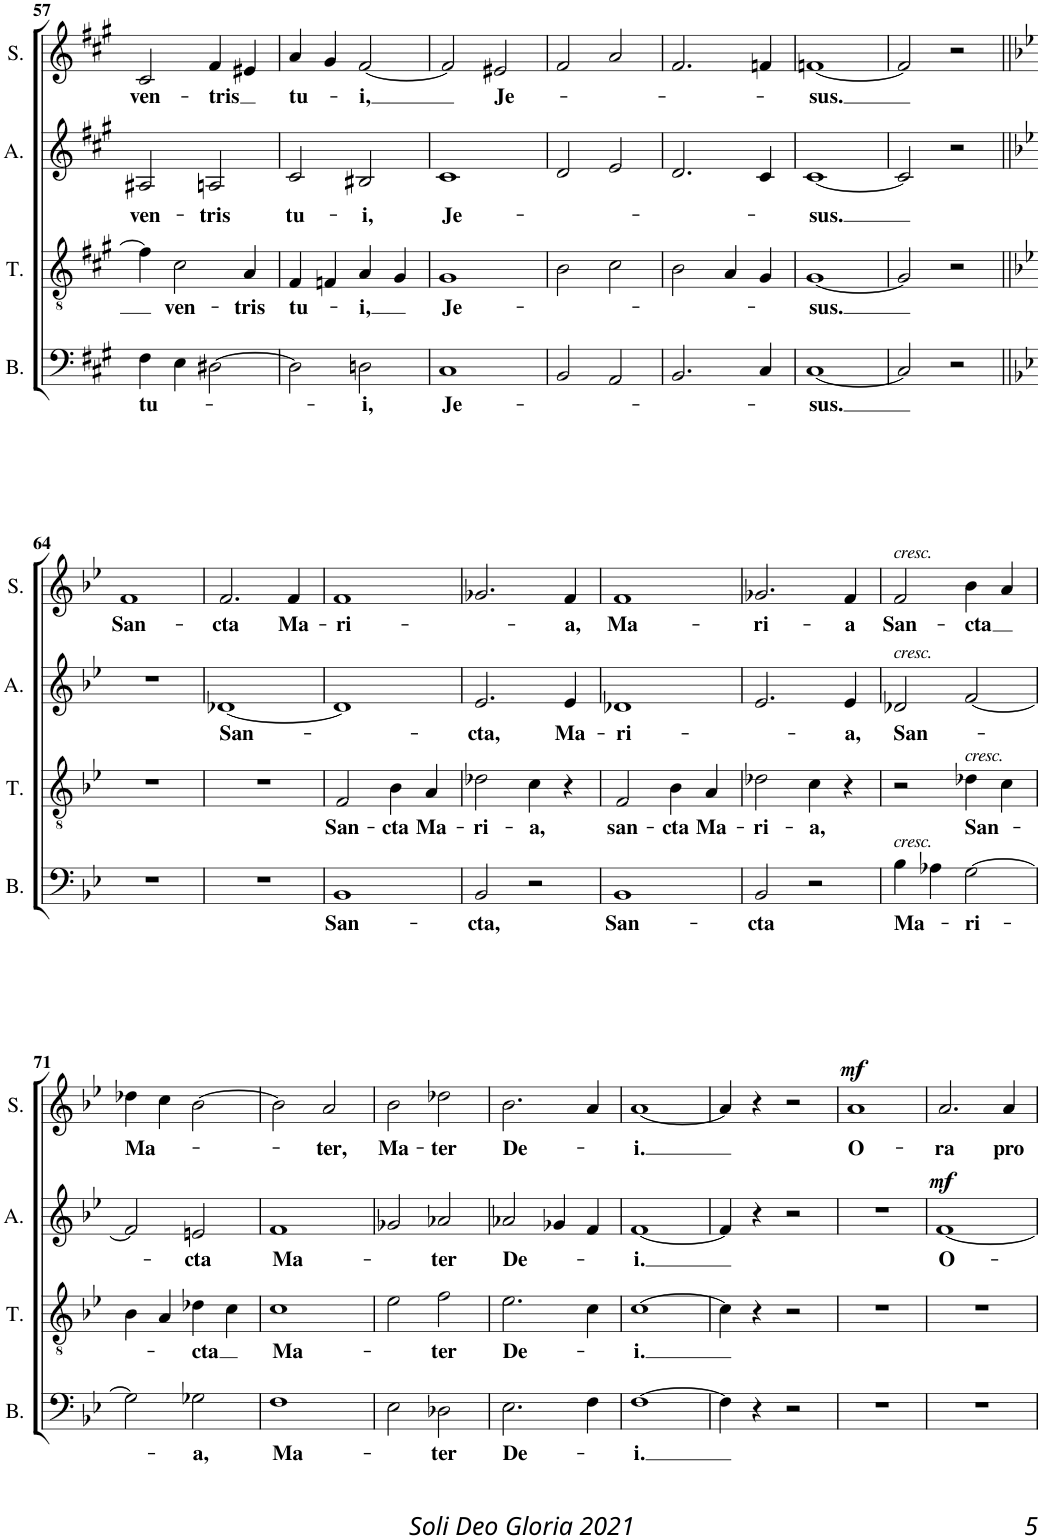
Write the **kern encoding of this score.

**kern	**text	**kern	**text	**kern	**text	**dynam	**kern	**text	**dynam
*part4	*part4	*part3	*part3	*part2	*part2	*part2	*part1	*part1	*part1
*staff4	*staff4	*staff3	*staff3	*staff2	*staff2	*staff2	*staff1	*staff1	*staff1
*I"Bass	*	*I"Tenor	*	*I"Alto	*	*	*I"Soprano	*	*
*I'B.	*	*I'T.	*	*I'A.	*	*	*I'S.	*	*
!!LO:PB:g=z
*clefF4	*	*clefGv2	*	*clefG2	*	*	*clefG2	*	*
*k[f#c#g#]	*	*k[f#c#g#]	*	*k[f#c#g#]	*	*	*k[f#c#g#]	*	*
*M2/2	*	*M2/2	*	*M2/2	*	*	*M2/2	*	*
*met(c|)	*	*met(c|)	*	*met(c|)	*	*	*met(c|)	*	*
=57	=57	=57	=57	=57	=57	=57	=57	=57	=57
!	!LO:LY:b	!	!	!	!LO:LY:b	!	!	!LO:LY:b	!
4F#\	tu-	4f#\]	.	2A#X/	ven-	.	2c#/	ven-	.
!	!	!	!LO:LY:b	!	!	!	!	!	!
4E\	.	2c#\	ven-	.	.	.	.	.	.
!	!	!	!	!	!LO:LY:b	!	!	!LO:LY:b	!
[2D#X\	.	.	.	2An/	-tris	.	4f#/	-tris	.
!	!	!	!LO:LY:b	!	!	!	!	!	!
.	.	4A/	-tris	.	.	.	4e#X/	.	.
=58	=58	=58	=58	=58	=58	=58	=58	=58	=58
!	!	!	!LO:LY:b	!	!LO:LY:b	!	!	!LO:LY:b	!
2D#\]	.	4F#/	tu-	2c#/	tu-	.	4a/	tu-	.
.	.	4Fn/	.	.	.	.	4g#/	.	.
!	!LO:LY:b	!	!LO:LY:b	!	!LO:LY:b	!	!	!LO:LY:b	!
2Dn\	-i,	4A/	-i,	2B#X/	-i,	.	[2f#/	-i,	.
.	.	4G#/	.	.	.	.	.	.	.
=59	=59	=59	=59	=59	=59	=59	=59	=59	=59
!	!LO:LY:b	!	!LO:LY:b	!	!LO:LY:b	!	!	!	!
1C#	Je-	1G#	Je-	1c#	Je-	.	2f#/]	.	.
!	!	!	!	!	!	!	!	!LO:LY:b	!
.	.	.	.	.	.	.	2e#X/	Je-	.
=60	=60	=60	=60	=60	=60	=60	=60	=60	=60
2BB/	.	2B\	.	2d/	.	.	2f#/	.	.
2AA/	.	2c#\	.	2e/	.	.	2a/	.	.
=61	=61	=61	=61	=61	=61	=61	=61	=61	=61
2.BB/	.	2B\	.	2.d/	.	.	2.f#/	.	.
.	.	4A/	.	.	.	.	.	.	.
4C#/	.	4G#/	.	4c#/	.	.	4fn/	.	.
=62	=62	=62	=62	=62	=62	=62	=62	=62	=62
!	!LO:LY:b	!	!LO:LY:b	!	!LO:LY:b	!	!	!LO:LY:b	!
[1C#	-sus.	[1G#	-sus.	[1c#	-sus.	.	[1fn	-sus.	.
=63	=63	=63	=63	=63	=63	=63	=63	=63	=63
2C#/]	.	2G#/]	.	2c#/]	.	.	2f/]	.	.
2r	.	2r	.	2r	.	.	2r	.	.
!!LO:LB:g=z
=64||	=64||	=64||	=64||	=64||	=64||	=64||	=64||	=64||	=64||
*k[b-e-]	*	*k[b-e-]	*	*k[b-e-]	*	*	*k[b-e-]	*	*
!	!	!	!	!	!	!	!	!LO:LY:b	!
1r	.	1r	.	1r	.	.	1f	San-	.
=65	=65	=65	=65	=65	=65	=65	=65	=65	=65
!	!	!	!	!	!LO:LY:b	!	!	!LO:LY:b	!
1r	.	1r	.	[1d-X	San-	.	2.f/	-cta	.
!	!	!	!	!	!	!	!	!LO:LY:b	!
.	.	.	.	.	.	.	4f/	Ma-	.
=66	=66	=66	=66	=66	=66	=66	=66	=66	=66
!	!LO:LY:b	!	!LO:LY:b	!	!	!	!	!LO:LY:b	!
1BB-	San-	2F/	San-	1d-]	.	.	1f	-ri-	.
!	!	!	!LO:LY:b	!	!	!	!	!	!
.	.	4B-\	-cta	.	.	.	.	.	.
!	!	!	!LO:LY:b	!	!	!	!	!	!
.	.	4A/	Ma-	.	.	.	.	.	.
=67	=67	=67	=67	=67	=67	=67	=67	=67	=67
!	!LO:LY:b	!	!LO:LY:b	!	!LO:LY:b	!	!	!	!
2BB-/	-cta,	2d-X\	-ri-	2.e-/	-cta,	.	2.g-X/	.	.
!	!	!	!LO:LY:b	!	!	!	!	!	!
2r	.	4c\	-a,	.	.	.	.	.	.
!	!	!	!	!	!LO:LY:b	!	!	!LO:LY:b	!
.	.	4r	.	4e-/	Ma-	.	4f/	-a,	.
=68	=68	=68	=68	=68	=68	=68	=68	=68	=68
!	!LO:LY:b	!	!LO:LY:b	!	!LO:LY:b	!	!	!LO:LY:b	!
1BB-	San-	2F/	san-	1d-X	-ri-	.	1f	Ma-	.
!	!	!	!LO:LY:b	!	!	!	!	!	!
.	.	4B-\	-cta	.	.	.	.	.	.
!	!	!	!LO:LY:b	!	!	!	!	!	!
.	.	4A/	Ma-	.	.	.	.	.	.
=69	=69	=69	=69	=69	=69	=69	=69	=69	=69
!	!LO:LY:b	!	!LO:LY:b	!	!	!	!	!LO:LY:b	!
2BB-/	-cta	2d-X\	-ri-	2.e-/	.	.	2.g-X/	-ri-	.
!	!	!	!LO:LY:b	!	!	!	!	!	!
2r	.	4c\	-a,	.	.	.	.	.	.
!	!	!	!	!	!LO:LY:b	!	!	!LO:LY:b	!
.	.	4r	.	4e-/	-a,	.	4f/	-a	.
=70	=70	=70	=70	=70	=70	=70	=70	=70	=70
!	!	!	!	!	!	!	!LO:TX:a:i:t=cresc.	!	!
!	!	!	!	!LO:TX:a:i:t=cresc.	!	!	!	!	!
!LO:TX:a:i:t=cresc.	!	!	!	!	!	!	!	!	!
!	!LO:LY:b	!	!	!	!LO:LY:b	!	!	!LO:LY:b	!
4B-\	Ma-	2r	.	2d-X/	San-	.	2f/	San-	.
4A-X\	.	.	.	.	.	.	.	.	.
!	!	!LO:TX:a:i:t=cresc.	!	!	!	!	!	!	!
!	!LO:LY:b	!	!LO:LY:b	!	!	!	!	!LO:LY:b	!
[2G\	-ri-	4d-X\	San-	[2f/	.	.	4b-\	-cta	.
.	.	4c\	.	.	.	.	4a/	.	.
!!LO:LB:g=z
=71	=71	=71	=71	=71	=71	=71	=71	=71	=71
!	!	!	!	!	!	!	!	!LO:LY:b	!
2G\]	.	4B-\	.	2f/]	.	.	4dd-X\	Ma-	.
.	.	4A/	.	.	.	.	4cc\	.	.
!	!LO:LY:b	!	!LO:LY:b	!	!LO:LY:b	!	!	!	!
2G-X\	-a,	4d-X\	-cta	2en/	-cta	.	[2b-\	.	.
.	.	4c\	.	.	.	.	.	.	.
=72	=72	=72	=72	=72	=72	=72	=72	=72	=72
!	!LO:LY:b	!	!LO:LY:b	!	!LO:LY:b	!	!	!	!
1F	Ma-	1c	Ma-	1f	Ma-	.	2b-\]	.	.
!	!	!	!	!	!	!	!	!LO:LY:b	!
.	.	.	.	.	.	.	2a/	-ter,	.
=73	=73	=73	=73	=73	=73	=73	=73	=73	=73
!	!	!	!	!	!	!	!	!LO:LY:b	!
2E-\	.	2e-\	.	2g-X/	.	.	2b-\	Ma-	.
!	!LO:LY:b	!	!LO:LY:b	!	!LO:LY:b	!	!	!LO:LY:b	!
2D-X\	-ter	2f\	-ter	2a-X/	-ter	.	2dd-X\	-ter	.
=74	=74	=74	=74	=74	=74	=74	=74	=74	=74
!	!LO:LY:b	!	!LO:LY:b	!	!LO:LY:b	!	!	!LO:LY:b	!
2.E-\	De-	2.e-\	De-	2a-X/	De-	.	2.b-\	De-	.
.	.	.	.	4g-X/	.	.	.	.	.
4F\	.	4c\	.	4f/	.	.	4a/	.	.
=75	=75	=75	=75	=75	=75	=75	=75	=75	=75
!	!LO:LY:b	!	!LO:LY:b	!	!LO:LY:b	!	!	!LO:LY:b	!
[1F	-i.	[1c	-i.	[1f	-i.	.	[1a	-i.	.
=76	=76	=76	=76	=76	=76	=76	=76	=76	=76
4F\]	.	4c\]	.	4f/]	.	.	4a/]	.	.
4r	.	4r	.	4r	.	.	4r	.	.
2r	.	2r	.	2r	.	.	2r	.	.
=77	=77	=77	=77	=77	=77	=77	=77	=77	=77
!	!	!	!	!	!	!	!	!LO:LY:b	!LO:DY:a
1r	.	1r	.	1r	.	.	1a	O-	mf
=78	=78	=78	=78	=78	=78	=78	=78	=78	=78
!	!	!	!	!	!LO:LY:b	!LO:DY:a	!	!LO:LY:b	!
1r	.	1r	.	[1f	O-	mf	2.a/	-ra	.
!	!	!	!	!	!	!	!	!LO:LY:b	!
.	.	.	.	.	.	.	4a/	pro	.
=	=	=	=	=	=	=	=	=	=
*-	*-	*-	*-	*-	*-	*-	*-	*-	*-
